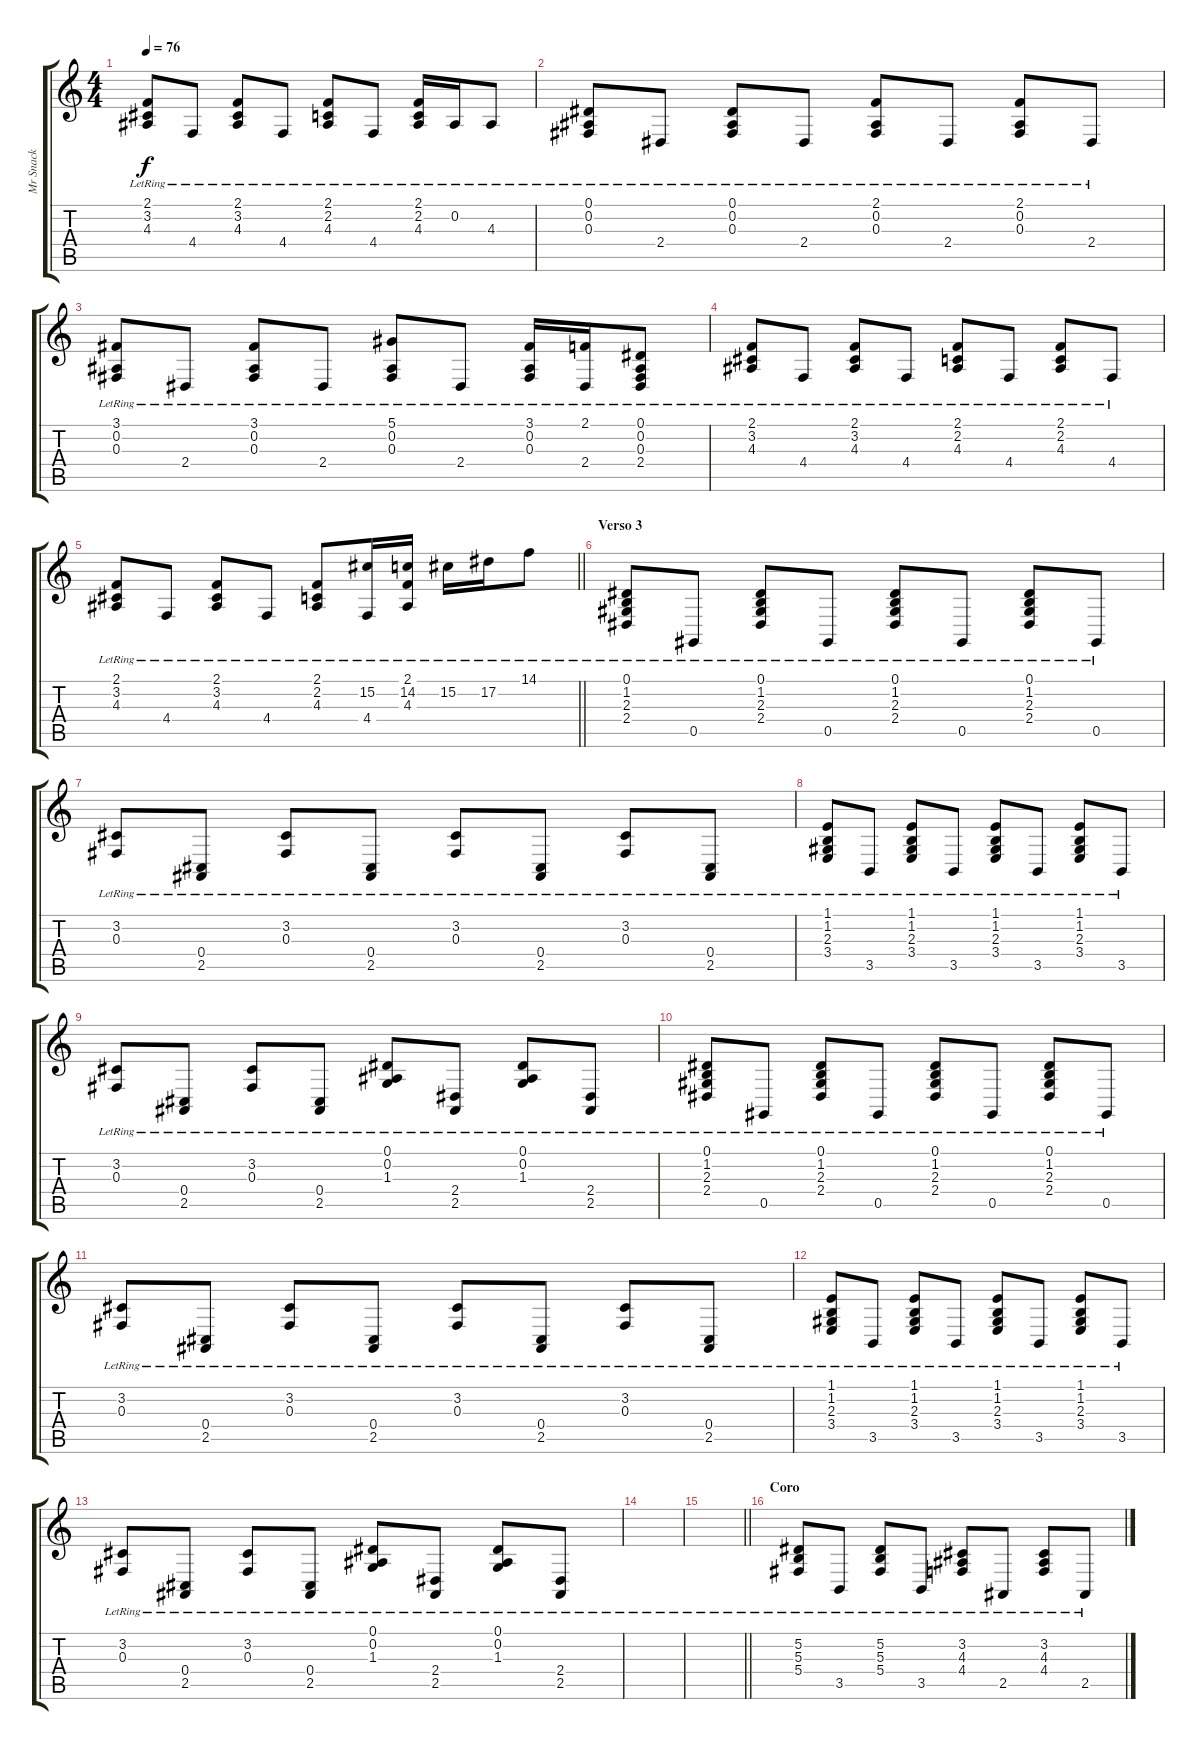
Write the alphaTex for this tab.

\track ("Mr Snack" "Mr Snack") {instrument acousticgrandpiano}
\staff {score tabs}
\tuning (Eb4 Bb3 Gb3 Db3 Ab2 Eb2) {hide}
\ts (4 4)
\tempo 76
\clef g2
\ks c
(2.1{lr} 3.2{lr} 4.3{lr}).8{dy f} 4.4{lr}.8 (2.1{lr} 3.2{lr} 4.3{lr}).8 4.4{lr}.8 (2.1 2.2{lr} 4.3{lr}).8 4.4{lr}.8 (2.1{lr} 2.2{lr} 4.3{lr}).16 0.2{lr}.16 4.3{lr}.8 |
(0.1{lr} 0.2 0.3{lr}).8 2.4{lr}.8 (0.1{lr} 0.2{lr} 0.3{lr}).8 2.4{lr}.8 (2.1{lr} 0.2{lr} 0.3{lr}).8 2.4{lr}.8 (2.1{lr} 0.2{lr} 0.3{lr}).8 2.4{lr}.8 |
(3.1{lr} 0.2 0.3{lr}).8 2.4{lr}.8 (3.1{lr} 0.2{lr} 0.3{lr}).8 2.4{lr}.8 (5.1{lr} 0.2{lr} 0.3{lr}).8 2.4{lr}.8 (3.1{lr} 0.2{lr} 0.3{lr}).16 (2.1 2.4{lr}).16 (0.1{lr} 0.2{lr} 0.3{lr} 2.4{lr}).8 |
(2.1{lr} 3.2{lr} 4.3{lr}).8 4.4{lr}.8 (2.1{lr} 3.2{lr} 4.3{lr}).8 4.4{lr}.8 (2.1 2.2{lr} 4.3{lr}).8 4.4{lr}.8 (2.1{lr} 2.2{lr} 4.3{lr}).8 4.4{lr}.8 |
\barLineRight lightlight
(2.1{lr} 3.2{lr} 4.3{lr}).8 4.4{lr}.8 (2.1{lr} 3.2{lr} 4.3{lr}).8 4.4{lr}.8 (2.1 2.2{lr} 4.3{lr}).8 (15.2 4.4{lr}).16 (2.1{lr} 14.2{lr} 4.3{lr}).16 15.2{lr}.16 17.2{lr}.16 14.1{lr}.8 |
\section ("" "Verso 3")
(0.1{lr} 1.2{lr} 2.3{lr} 2.4{lr}).8 0.5{lr}.8 (0.1{lr} 1.2{lr} 2.3{lr} 2.4{lr}).8 0.5{lr}.8 (0.1{lr} 1.2{lr} 2.3{lr} 2.4{lr}).8 0.5{lr}.8 (0.1{lr} 1.2{lr} 2.3{lr} 2.4{lr}).8 0.5{lr}.8 |
(3.2{lr} 0.3{lr}).8 (0.4{lr} 2.5{lr}).8 (3.2{lr} 0.3{lr}).8 (0.4{lr} 2.5{lr}).8 (3.2{lr} 0.3{lr}).8 (0.4{lr} 2.5{lr}).8 (3.2{lr} 0.3{lr}).8 (0.4{lr} 2.5{lr}).8 |
(1.1{lr} 1.2{lr} 2.3{lr} 3.4{lr}).8 3.5{lr}.8 (1.1{lr} 1.2{lr} 2.3{lr} 3.4{lr}).8 3.5{lr}.8 (1.1{lr} 1.2{lr} 2.3{lr} 3.4{lr}).8 3.5{lr}.8 (1.1{lr} 1.2{lr} 2.3{lr} 3.4{lr}).8 3.5{lr}.8 |
(3.2{lr} 0.3{lr}).8 (0.4{lr} 2.5{lr}).8 (3.2{lr} 0.3{lr}).8 (0.4{lr} 2.5{lr}).8 (0.1 0.2{lr} 1.3{lr}).8 (2.4{lr} 2.5{lr}).8 (0.1 0.2{lr} 1.3{lr}).8 (2.4{lr} 2.5{lr}).8 |
(0.1{lr} 1.2{lr} 2.3{lr} 2.4{lr}).8 0.5{lr}.8 (0.1{lr} 1.2{lr} 2.3{lr} 2.4{lr}).8 0.5{lr}.8 (0.1{lr} 1.2{lr} 2.3{lr} 2.4{lr}).8 0.5{lr}.8 (0.1{lr} 1.2{lr} 2.3{lr} 2.4{lr}).8 0.5{lr}.8 |
(3.2{lr} 0.3{lr}).8 (0.4{lr} 2.5{lr}).8 (3.2{lr} 0.3{lr}).8 (0.4{lr} 2.5{lr}).8 (3.2{lr} 0.3{lr}).8 (0.4{lr} 2.5{lr}).8 (3.2{lr} 0.3{lr}).8 (0.4{lr} 2.5{lr}).8 |
(1.1{lr} 1.2{lr} 2.3{lr} 3.4{lr}).8 3.5{lr}.8 (1.1{lr} 1.2{lr} 2.3{lr} 3.4{lr}).8 3.5{lr}.8 (1.1{lr} 1.2{lr} 2.3{lr} 3.4{lr}).8 3.5{lr}.8 (1.1{lr} 1.2{lr} 2.3{lr} 3.4{lr}).8 3.5{lr}.8 |
(3.2{lr} 0.3{lr}).8 (0.4{lr} 2.5{lr}).8 (3.2{lr} 0.3{lr}).8 (0.4{lr} 2.5{lr}).8 (0.1 0.2{lr} 1.3{lr}).8 (2.4{lr} 2.5{lr}).8 (0.1 0.2{lr} 1.3{lr}).8 (2.4{lr} 2.5{lr}).8 |
|
\barLineRight lightlight
|
\section ("" "Coro ")
(5.2{lr} 5.3{lr} 5.4{lr}).8 3.5{lr}.8 (5.2{lr} 5.3{lr} 5.4{lr}).8 3.5{lr}.8 (3.2{lr} 4.3{lr} 4.4{lr}).8 2.5{lr}.8 (3.2{lr} 4.3{lr} 4.4{lr}).8 2.5{lr}.8
